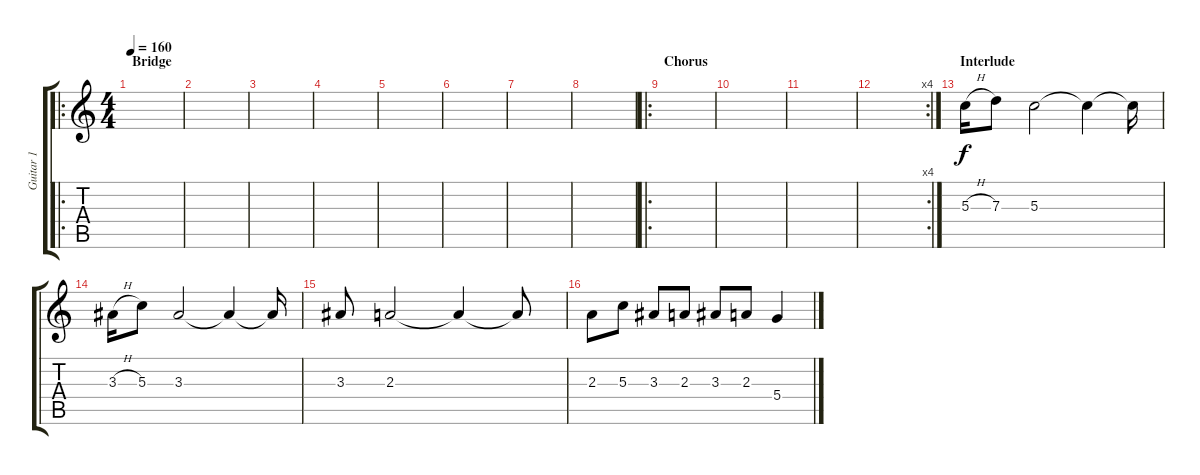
\track ("Guitar 1" "Guitar 1") {instrument distortionguitar}
\staff {score tabs}
\tuning (E4 B3 G3 D3 A2 E2) {hide}
\ro
\ts (4 4)
\section ("" "Bridge")
\tempo 160
\clef g2
\ks c
|
|
|
|
|
|
|
|
\ro
\section ("" "Chorus")
|
|
|
\rc 4
|
\section ("" "Interlude")
5.3{h}.16 7.3.8 5.3.2 5.3{t}.4 5.3{t}.16 |
3.3{h}.16 5.3.8 3.3.2 3.3{t}.4 3.3{t}.16 |
3.3.8 2.3.2 2.3{t}.4 2.3{t}.8 |
2.3.8 5.3.8 3.3.8 2.3.8 3.3.8 2.3.8 5.4.4
